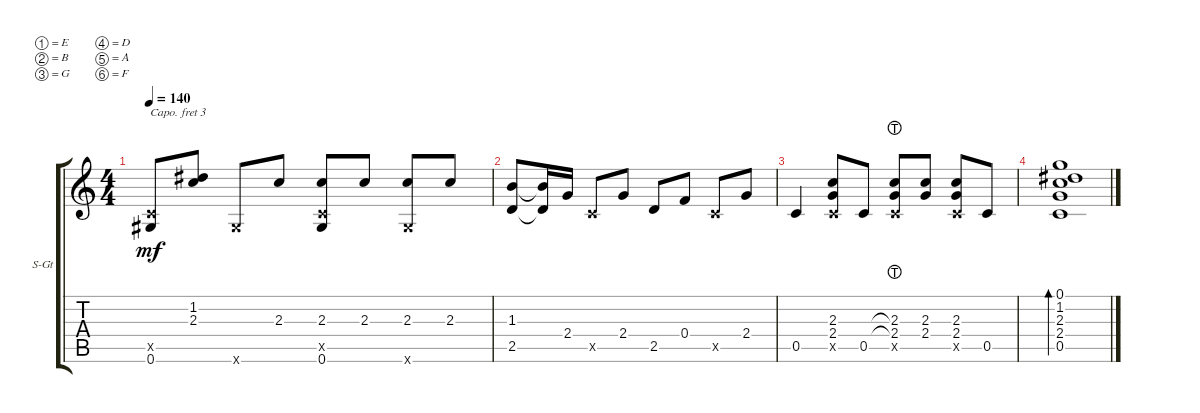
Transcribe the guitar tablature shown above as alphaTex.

\defaultSystemsLayout 4
\bracketExtendMode groupsimilarinstruments
\firstSystemTrackNameOrientation horizontal
\otherSystemsTrackNameOrientation horizontal
\track ("Steel Guitar" "S-Gt") {instrument acousticguitarsteel}
\staff {score tabs}
\capo 3
\tuning (E4 B3 G3 D3 A2 F2)
\ts (4 4)
\tempo 140
\clef g2
\scale
0.27939
\ks c
(0.6 0.5{x}).8{dy mf} (1.2 2.3).8 0.6{x}.8 2.3.8 (2.3 0.6 0.5{x}).8 2.3.8 (0.6{x} 2.3).8 2.3.8 |
\scale
0.315953 (1.3 2.5).8 (1.3{t} 2.5{t}).16 2.4.16 0.5{x}.8 2.4.8 2.5.8 0.4.8 0.5{x}.8 2.4.8 |
\scale
0.403939 0.5.4 (0.5{x} 2.4 2.3).8 0.5.8 (0.5{x} 2.4{lht} 2.3{lht}).8 (2.4 2.3).8 (2.3 2.4 0.5{x}).8 0.5.8 |
(0.5 2.4 2.3 1.2 0.1).1{bd 30}
